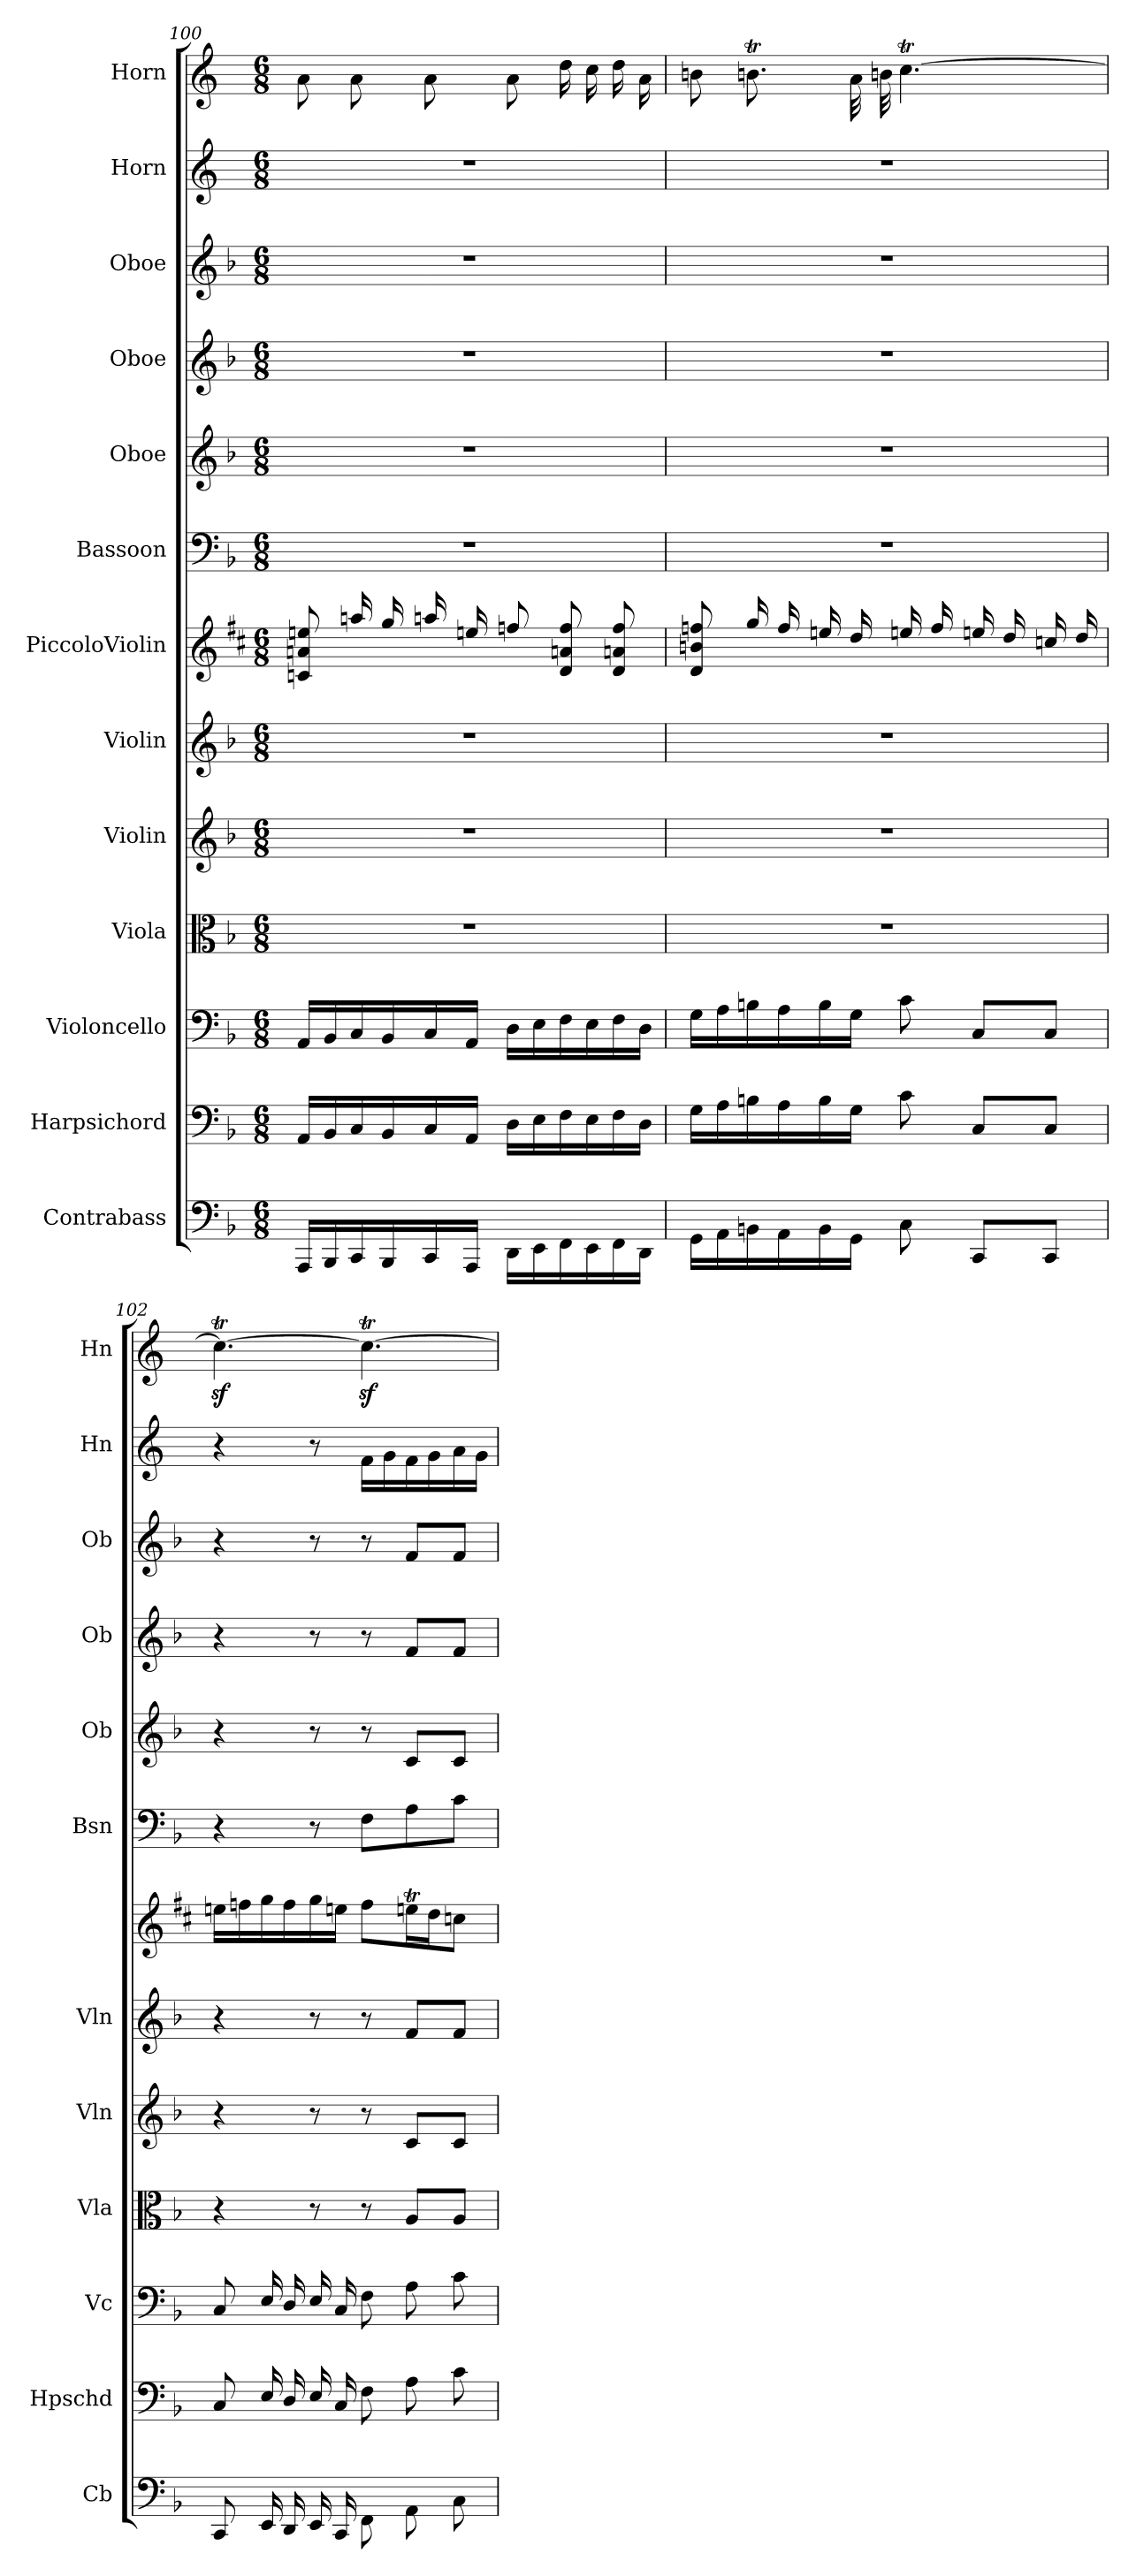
**kern	**kern	**kern	**kern	**kern	**kern	**kern	**kern	**kern	**kern	**kern	**kern	**kern
*part13	*part12	*part11	*part10	*part9	*part8	*part7	*part6	*part5	*part4	*part3	*part2	*part1
*staff13	*staff12	*staff11	*staff10	*staff9	*staff8	*staff7	*staff6	*staff5	*staff4	*staff3	*staff2	*staff1
*I"Contrabass	*I"Harpsichord	*I"Violoncello	*I"Viola	*I"Violin	*I"Violin	*I"PiccoloViolin	*I"Bassoon	*I"Oboe	*I"Oboe	*I"Oboe	*I"Horn	*I"Horn
*I'Cb	*I'Hpschd	*I'Vc	*I'Vla	*I'Vln	*I'Vln	*	*I'Bsn	*I'Ob	*I'Ob	*I'Ob	*I'Hn	*I'Hn
*clefF4	*clefF4	*clefF4	*clefC3	*clefG2	*clefG2	*clefG2	*clefF4	*clefG2	*clefG2	*clefG2	*clefG2	*clefG2
*k[b-]	*k[b-]	*k[b-]	*k[b-]	*k[b-]	*k[b-]	*k[f#c#]	*k[b-]	*k[b-]	*k[b-]	*k[b-]	*k[]	*k[]
*M6/8	*M6/8	*M6/8	*M6/8	*M6/8	*M6/8	*M6/8	*M6/8	*M6/8	*M6/8	*M6/8	*M6/8	*M6/8
=100	=100	=100	=100	=100	=100	=100	=100	=100	=100	=100	=100	=100
16AAA/LL	16AA/LL	16AA/LL	2.r	2.r	2.r	8cn/ 8an/ 8een/	2.r	2.r	2.r	2.r	2.r	8a\
16BBB-/	16BB-/	16BB-/	.	.	.	.	.	.	.	.	.	.
16CC/	16C/	16C/	.	.	.	16aan/	.	.	.	.	.	8a\
16BBB-/	16BB-/	16BB-/	.	.	.	16gg/	.	.	.	.	.	.
16CC/	16C/	16C/	.	.	.	16aan/	.	.	.	.	.	8a\
16AAA/JJ	16AA/JJ	16AA/JJ	.	.	.	16een/	.	.	.	.	.	.
16DD\LL	16D\LL	16D\LL	.	.	.	8ffn/	.	.	.	.	.	8a\
16EE\	16E\	16E\	.	.	.	.	.	.	.	.	.	.
16FF\	16F\	16F\	.	.	.	8d/ 8an/ 8ff/	.	.	.	.	.	16dd\
16EE\	16E\	16E\	.	.	.	.	.	.	.	.	.	16cc\
16FF\	16F\	16F\	.	.	.	8d/ 8an/ 8ff/	.	.	.	.	.	16dd\
16DD\JJ	16D\JJ	16D\JJ	.	.	.	.	.	.	.	.	.	16a\
=101	=101	=101	=101	=101	=101	=101	=101	=101	=101	=101	=101	=101
16GG\LL	16G\LL	16G\LL	2.r	2.r	2.r	8d/ 8bn/ 8ffn/	2.r	2.r	2.r	2.r	2.r	8bn\
16AA\	16A\	16A\	.	.	.	.	.	.	.	.	.	.
16BBn\	16Bn\	16Bn\	.	.	.	16gg/	.	.	.	.	.	8.bnt\
16AA\	16A\	16A\	.	.	.	16ff/	.	.	.	.	.	.
16BB\	16B\	16B\	.	.	.	16een/	.	.	.	.	.	.
16GG\JJ	16G\JJ	16G\JJ	.	.	.	16dd/	.	.	.	.	.	32a\
.	.	.	.	.	.	.	.	.	.	.	.	32bn\
8C\	8c\	8c\	.	.	.	16een/	.	.	.	.	.	[4.ccT\
.	.	.	.	.	.	16ff/	.	.	.	.	.	.
8CC/L	8C/L	8C/L	.	.	.	16een/	.	.	.	.	.	.
.	.	.	.	.	.	16dd/	.	.	.	.	.	.
8CC/J	8C/J	8C/J	.	.	.	16ccn/	.	.	.	.	.	.
.	.	.	.	.	.	16dd/	.	.	.	.	.	.
=102	=102	=102	=102	=102	=102	=102	=102	=102	=102	=102	=102	=102
8CC/	8C/	8C/	4r	4r	4r	16een\LL	4r	4r	4r	4r	4r	4.cczT\_
.	.	.	.	.	.	16ffn\	.	.	.	.	.	.
16EE/	16E/	16E/	.	.	.	16gg\	.	.	.	.	.	.
16DD/	16D/	16D/	.	.	.	16ff\	.	.	.	.	.	.
16EE/	16E/	16E/	8r	8r	8r	16gg\	8r	8r	8r	8r	8r	.
16CC/	16C/	16C/	.	.	.	16een\JJ	.	.	.	.	.	.
8FF\	8F\	8F\	8r	8r	8r	8ff\L	8F\L	8r	8r	8r	16f\LL	4.cczT\_
.	.	.	.	.	.	.	.	.	.	.	16g\	.
8AA\	8A\	8A\	8A/L	8c/L	8f/L	16eent\L	8A\	8c/L	8f/L	8f/L	16f\	.
.	.	.	.	.	.	16dd\J	.	.	.	.	16g\	.
8C\	8c\	8c\	8A/J	8c/J	8f/J	8ccn\J	8c\J	8c/J	8f/J	8f/J	16a\	.
.	.	.	.	.	.	.	.	.	.	.	16g\JJ	.
=	=	=	=	=	=	=	=	=	=	=	=	=
*-	*-	*-	*-	*-	*-	*-	*-	*-	*-	*-	*-	*-
